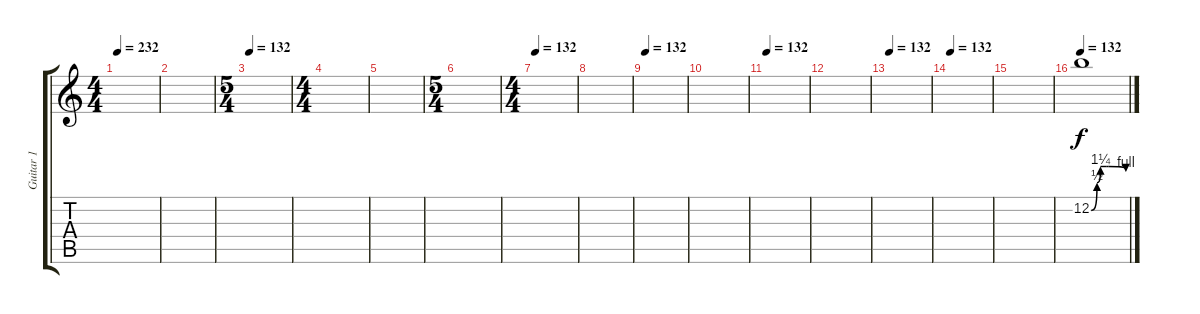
\track ("Guitar 1" "Guitar 1") {instrument distortionguitar}
\staff {score tabs}
\tuning (E4 B3 G3 D3 A2 E2) {hide}
\ts (4 4)
\tempo 232
\tempo 132
\tempo 232
\clef g2
\ks c
|
|
\ts (5 4)
\tempo 132
|
\ts (4 4)
|
|
\ts (5 4)
|
\ts (4 4)
\tempo 132
|
|
\tempo 132
|
|
\tempo 132
|
|
\tempo 132
|
\tempo 132
|
|
\tempo 132
12.2{be (custom 0 0 10 2 16 5 26 5 30 5 60 4)}.1{volume 8}
